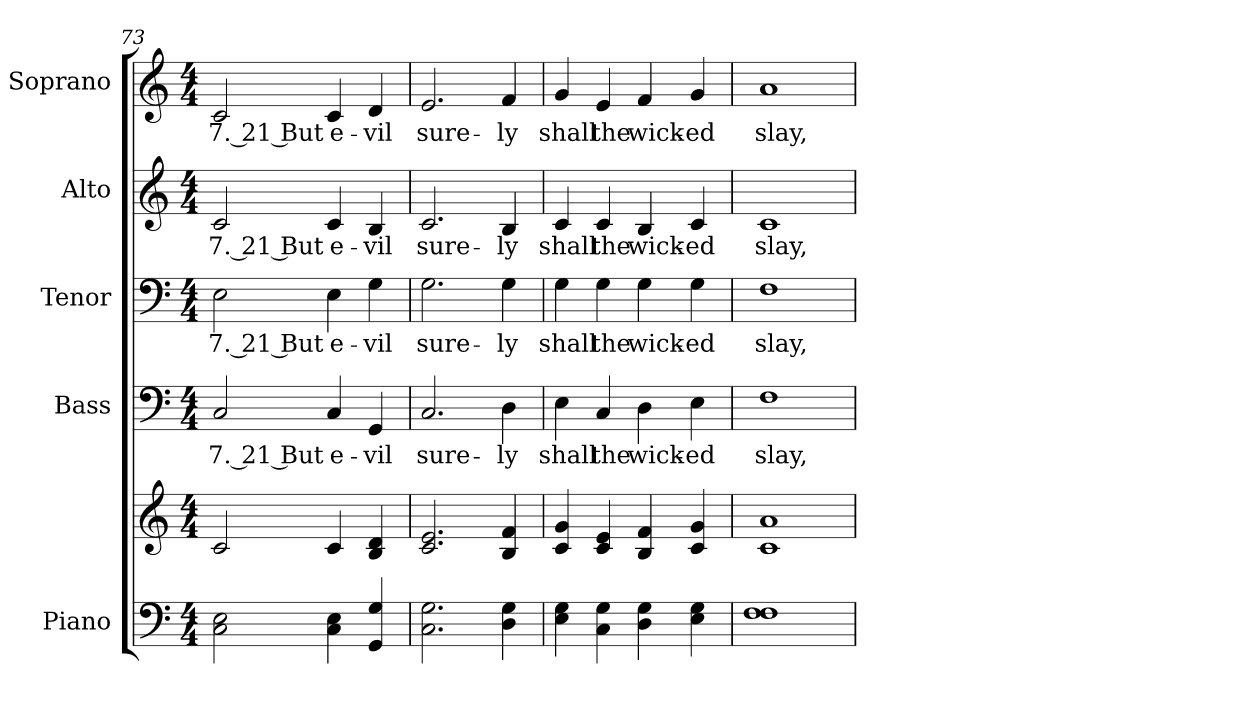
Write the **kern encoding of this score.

**kern	**kern	**kern	**text	**kern	**text	**kern	**text	**kern	**text
*part5	*part5	*part4	*part4	*part3	*part3	*part2	*part2	*part1	*part1
*staff6	*staff5	*staff4	*staff4	*staff3	*staff3	*staff2	*staff2	*staff1	*staff1
*I"Piano	*	*I"Bass	*	*I"Tenor	*	*I"Alto	*	*I"Soprano	*
*I'Pno.	*	*I'B.	*	*I'T.	*	*I'A.	*	*I'S.	*
!!LO:PB:g=z
*clefF4	*clefG2	*clefF4	*	*clefF4	*	*clefG2	*	*clefG2	*
*k[]	*k[]	*k[]	*	*k[]	*	*k[]	*	*k[]	*
*C:	*C:	*C:	*	*C:	*	*C:	*	*C:	*
*M4/4	*M4/4	*M4/4	*	*M4/4	*	*M4/4	*	*M4/4	*
=73	=73	=73	=73	=73	=73	=73	=73	=73	=73
!	!	!	!LO:LY:b:color=#000000	!	!	!	!	!	!
!	!	!	!	!	!LO:LY:b:color=#000000	!	!	!	!
!	!	!	!	!	!	!	!LO:LY:b:color=#000000	!	!
!	!	!	!	!	!	!	!	!	!LO:LY:b:color=#000000
2Ci\ 2Ei	2ci/	2Ci/	7. 21 But	2Ei\	7. 21 But	2ci/	7. 21 But	2ci/	7. 21 But
!	!	!	!LO:LY:b:color=#000000	!	!	!	!	!	!
!	!	!	!	!	!LO:LY:b:color=#000000	!	!	!	!
!	!	!	!	!	!	!	!LO:LY:b:color=#000000	!	!
!	!	!	!	!	!	!	!	!	!LO:LY:b:color=#000000
4Ci\ 4Ei	4ci/	4Ci/	e-	4Ei\	e-	4ci/	e-	4ci/	e-
!	!	!	!LO:LY:b:color=#000000	!	!	!	!	!	!
!	!	!	!	!	!LO:LY:b:color=#000000	!	!	!	!
!	!	!	!	!	!	!	!LO:LY:b:color=#000000	!	!
!	!	!	!	!	!	!	!	!	!LO:LY:b:color=#000000
4GGi/ 4Gi	4Bi/ 4di	4GGi/	-vil	4Gi\	-vil	4Bi/	-vil	4di/	-vil
=74	=74	=74	=74	=74	=74	=74	=74	=74	=74
!	!	!	!LO:LY:b:color=#000000	!	!	!	!	!	!
!	!	!	!	!	!LO:LY:b:color=#000000	!	!	!	!
!	!	!	!	!	!	!	!LO:LY:b:color=#000000	!	!
!	!	!	!	!	!	!	!	!	!LO:LY:b:color=#000000
2.Ci\ 2.Gi	2.ci/ 2.ei	2.Ci/	sure-	2.Gi\	sure-	2.ci/	sure-	2.ei/	sure-
!	!	!	!LO:LY:b:color=#000000	!	!	!	!	!	!
!	!	!	!	!	!LO:LY:b:color=#000000	!	!	!	!
!	!	!	!	!	!	!	!LO:LY:b:color=#000000	!	!
!	!	!	!	!	!	!	!	!	!LO:LY:b:color=#000000
4Di\ 4Gi	4Bi/ 4fi	4Di\	-ly	4Gi\	-ly	4Bi/	-ly	4fi/	-ly
=75	=75	=75	=75	=75	=75	=75	=75	=75	=75
!	!	!	!LO:LY:b:color=#000000	!	!	!	!	!	!
!	!	!	!	!	!LO:LY:b:color=#000000	!	!	!	!
!	!	!	!	!	!	!	!LO:LY:b:color=#000000	!	!
!	!	!	!	!	!	!	!	!	!LO:LY:b:color=#000000
4Ei\ 4Gi	4ci/ 4gi	4Ei\	shall	4Gi\	shall	4ci/	shall	4gi/	shall
!	!	!	!LO:LY:b:color=#000000	!	!	!	!	!	!
!	!	!	!	!	!LO:LY:b:color=#000000	!	!	!	!
!	!	!	!	!	!	!	!LO:LY:b:color=#000000	!	!
!	!	!	!	!	!	!	!	!	!LO:LY:b:color=#000000
4Ci\ 4Gi	4ci/ 4ei	4Ci/	the	4Gi\	the	4ci/	the	4ei/	the
!	!	!	!LO:LY:b:color=#000000	!	!	!	!	!	!
!	!	!	!	!	!LO:LY:b:color=#000000	!	!	!	!
!	!	!	!	!	!	!	!LO:LY:b:color=#000000	!	!
!	!	!	!	!	!	!	!	!	!LO:LY:b:color=#000000
4Di\ 4Gi	4Bi/ 4fi	4Di\	wick-	4Gi\	wick-	4Bi/	wick-	4fi/	wick-
!	!	!	!LO:LY:b:color=#000000	!	!	!	!	!	!
!	!	!	!	!	!LO:LY:b:color=#000000	!	!	!	!
!	!	!	!	!	!	!	!LO:LY:b:color=#000000	!	!
!	!	!	!	!	!	!	!	!	!LO:LY:b:color=#000000
4Ei\ 4Gi	4ci/ 4gi	4Ei\	-ed	4Gi\	-ed	4ci/	-ed	4gi/	-ed
=76	=76	=76	=76	=76	=76	=76	=76	=76	=76
!	!	!	!LO:LY:b:color=#000000	!	!	!	!	!	!
!	!	!	!	!	!LO:LY:b:color=#000000	!	!	!	!
!	!	!	!	!	!	!	!LO:LY:b:color=#000000	!	!
!	!	!	!	!	!	!	!	!	!LO:LY:b:color=#000000
1Fi 1Fi	1ci 1ai	1Fi	slay,	1Fi	slay,	1ci	slay,	1ai	slay,
=	=	=	=	=	=	=	=	=	=
*-	*-	*-	*-	*-	*-	*-	*-	*-	*-
